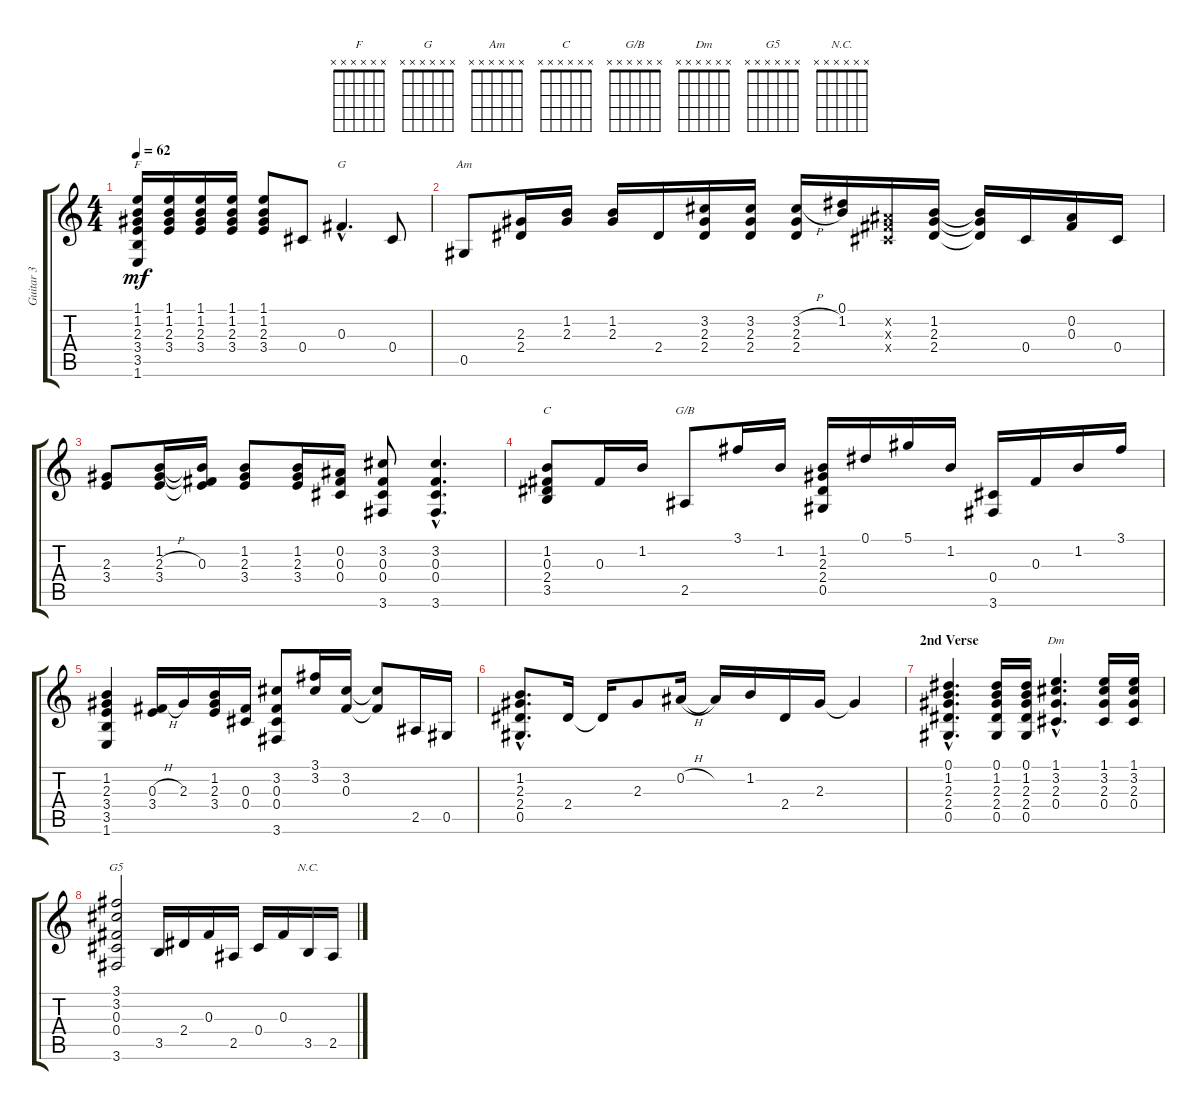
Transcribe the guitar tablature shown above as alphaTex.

\track ("Guitar 3" "Guitar 3") {instrument electricguitarjazz}
\staff {score tabs}
\tuning (Eb4 Bb3 Gb3 Db3 Ab2 Eb2) {hide}
\chord ("F" x x x x x x) {firstfret 0}
\chord ("G" x x x x x x) {firstfret 0}
\chord ("Am" x x x x x x) {firstfret 0}
\chord ("C" x x x x x x) {firstfret 0}
\chord ("G/B" x x x x x x) {firstfret 0}
\chord ("Dm" x x x x x x) {firstfret 0}
\chord ("G5" x x x x x x) {firstfret 0}
\chord ("N.C." x x x x x x) {firstfret 0}
\ts (4 4)
\tempo 62
\clef g2
\ks c
(1.1 1.2 2.3 3.4 3.5 1.6).16{ch "F" dy mf} (1.1 1.2 2.3 3.4).16 (1.1 1.2 2.3 3.4).16 (1.1 1.2 2.3 3.4).16 (1.1 1.2 2.3 3.4).8 0.4.8 0.3{hac}.4{d ch "G"} 0.4.8 |
0.5.8{ch "Am"} (2.3 2.4).16 (1.2 2.3).16 (1.2 2.3).16 2.4.16 (3.2 2.3 2.4).16 (3.2 2.3 2.4).16 (3.2{h} 2.3 2.4).16 (0.1 1.2).16 (0.2{x} 0.3{x} 0.4{x}).16 (1.2 2.3 2.4).16 (1.2{t} 2.3{t} 2.4{t}).16 0.4.16 (0.2 0.3).16 0.4.16 |
(2.3 3.4).8 (1.2 2.3{h} 3.4).16 (1.2{t} 0.3 3.4{t}).16 (1.2 2.3 3.4).8 (1.2 2.3 3.4).16 (0.2 0.3 0.4).16 (3.2 0.3 0.4 3.6).8 (3.2{hac} 0.3{hac} 0.4{hac} 3.6{hac}).4{d} |
(1.2 0.3 2.4 3.5).8{ch "C"} 0.3.16 1.2.16 2.5.8{ch "G/B"} 3.1.16 1.2.16 (1.2 2.3 2.4 0.5).16 0.1.16 5.1.16 1.2.16 (0.4 3.6).16 0.3.16 1.2.16 3.1.16 |
(1.2 2.3 3.4 3.5 1.6).4 (0.3{h} 3.4).16 2.3.16 (1.2 2.3 3.4).16 (0.3 0.4).16 (3.2 0.3 0.4 3.6).8 (3.1 3.2).16 (3.2 0.3).16 (3.2{t} 0.3{t}).8 2.5.16 0.5.16 |
(1.2{hac} 2.3{hac} 2.4{hac} 0.5{hac}).8{d} 2.4.16 2.4{t}.16 2.3.8 0.2{h}.16 0.2{t}.16 1.2.16 2.4.16 2.3.16 2.3{t}.4 |
\section ("" "2nd Verse")
(0.1{hac} 1.2{hac} 2.3{hac} 2.4{hac} 0.5{hac}).4{d} (0.1 1.2 2.3 2.4 0.5).16 (0.1 1.2 2.3 2.4 0.5).16 (1.1{hac} 3.2{hac} 2.3{hac} 0.4{hac}).4{d ch "Dm"} (1.1 3.2 2.3 0.4).16 (1.1 3.2 2.3 0.4).16 |
(3.1 3.2 0.3 0.4 3.6).2{ch "G5"} 3.5.16 2.4.16 0.3.16 2.5.16 0.4.16 0.3.16 3.5.16{ch "N.C."} 2.5.16
